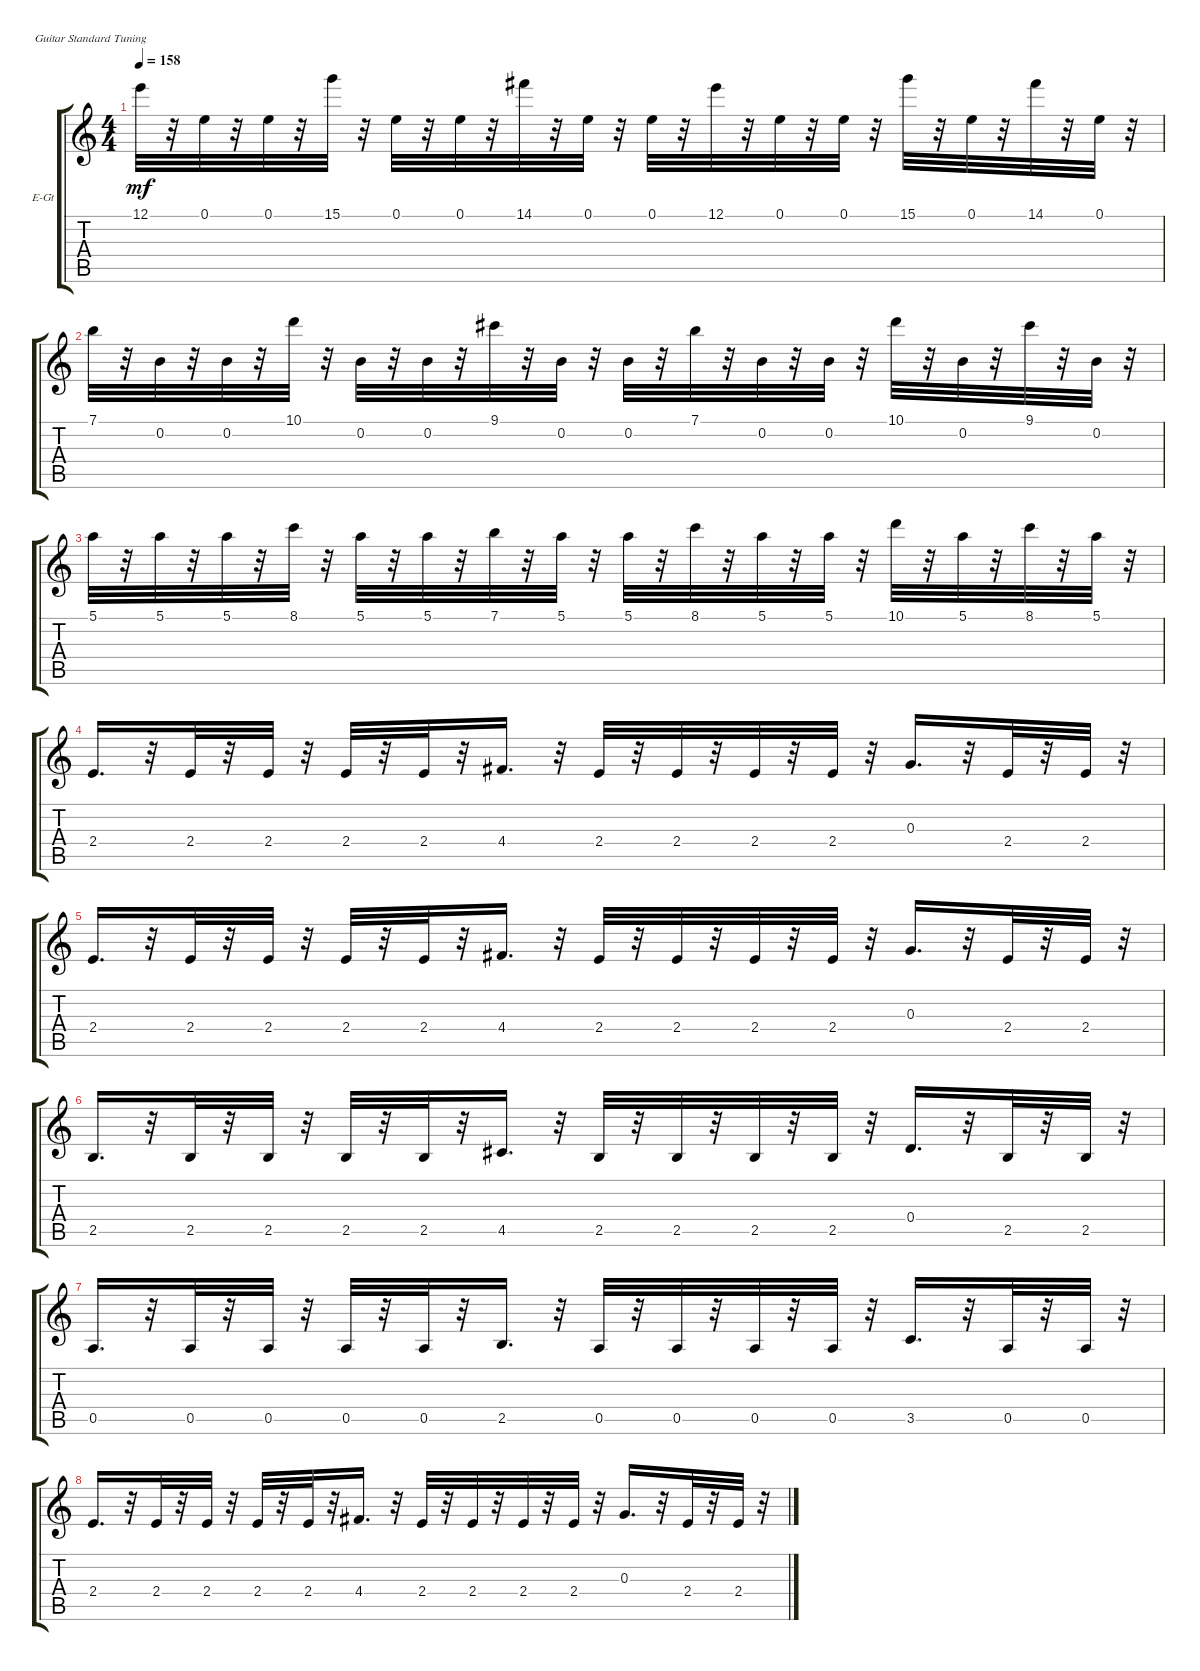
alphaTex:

\bracketExtendMode groupsimilarinstruments
\firstSystemTrackNameOrientation horizontal
\otherSystemsTrackNameOrientation horizontal
\track ("" "E-Gt") {instrument electricguitarclean}
\staff {score tabs}
\tuning (E4 B3 G3 D3 A2 E2)
\ts (4 4)
\tempo 158
\clef g2
\ks c
12.1.32{dy mf} r.32 0.1.32 r.32 0.1.32 r.32 15.1.32 r.32 0.1.32 r.32 0.1.32 r.32 14.1.32 r.32 0.1.32 r.32 0.1.32 r.32 12.1.32 r.32 0.1.32 r.32 0.1.32 r.32 15.1.32 r.32 0.1.32 r.32 14.1.32 r.32 0.1.32 r.32 |
7.1.32 r.32 0.2.32 r.32 0.2.32 r.32 10.1.32 r.32 0.2.32 r.32 0.2.32 r.32 9.1.32 r.32 0.2.32 r.32 0.2.32 r.32 7.1.32 r.32 0.2.32 r.32 0.2.32 r.32 10.1.32 r.32 0.2.32 r.32 9.1.32 r.32 0.2.32 r.32 |
5.1.32 r.32 5.1.32 r.32 5.1.32 r.32 8.1.32 r.32 5.1.32 r.32 5.1.32 r.32 7.1.32 r.32 5.1.32 r.32 5.1.32 r.32 8.1.32 r.32 5.1.32 r.32 5.1.32 r.32 10.1.32 r.32 5.1.32 r.32 8.1.32 r.32 5.1.32 r.32 |
2.4.16{d} r.32 2.4.32 r.32 2.4.32 r.32 2.4.32 r.32 2.4.32 r.32 4.4.16{d} r.32 2.4.32 r.32 2.4.32 r.32 2.4.32 r.32 2.4.32 r.32 0.3.16{d} r.32 2.4.32 r.32 2.4.32 r.32 |
2.4.16{d} r.32 2.4.32 r.32 2.4.32 r.32 2.4.32 r.32 2.4.32 r.32 4.4.16{d} r.32 2.4.32 r.32 2.4.32 r.32 2.4.32 r.32 2.4.32 r.32 0.3.16{d} r.32 2.4.32 r.32 2.4.32 r.32 |
2.5.16{d} r.32 2.5.32 r.32 2.5.32 r.32 2.5.32 r.32 2.5.32 r.32 4.5.16{d} r.32 2.5.32 r.32 2.5.32 r.32 2.5.32 r.32 2.5.32 r.32 0.4.16{d} r.32 2.5.32 r.32 2.5.32 r.32 |
0.5.16{d} r.32 0.5.32 r.32 0.5.32 r.32 0.5.32 r.32 0.5.32 r.32 2.5.16{d} r.32 0.5.32 r.32 0.5.32 r.32 0.5.32 r.32 0.5.32 r.32 3.5.16{d} r.32 0.5.32 r.32 0.5.32 r.32 |
2.4.16{d} r.32 2.4.32 r.32 2.4.32 r.32 2.4.32 r.32 2.4.32 r.32 4.4.16{d} r.32 2.4.32 r.32 2.4.32 r.32 2.4.32 r.32 2.4.32 r.32 0.3.16{d} r.32 2.4.32 r.32 2.4.32 r.32
